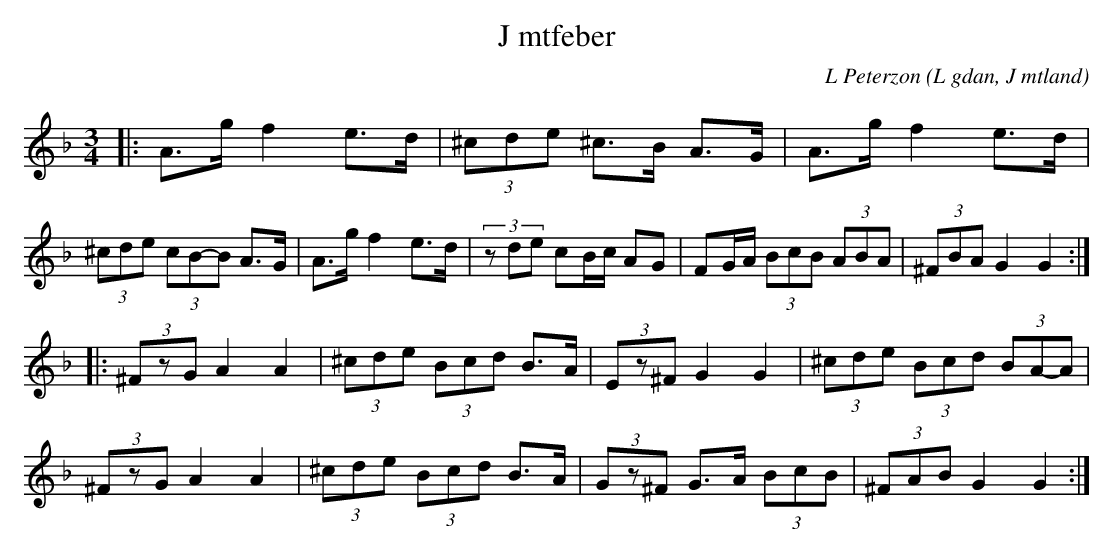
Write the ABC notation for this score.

X:1
T:J mtfeber
C: L Peterzon
O:L gdan, J mtland
M:3/4
L:1/8
K:Dm
|: A>g f2 e>d|(3^cde ^c>B A>G|A>g f2 e>d|(3^cde (3cB-B A>G|A>g f2 e>d|(3zde cB/c/ AG|FG/A/ (3BcB (3ABA|(3^FBA G2 G2  :|
|:(3^FzG A2 A2|(3^cde (3Bcd B>A|(3Ez^F G2 G2|(3^cde (3Bcd (3BA-A|
(3^FzG A2 A2|(3^cde (3Bcd B>A| (3Gz^F G>A (3BcB|(3^FAB G2 G2:|
